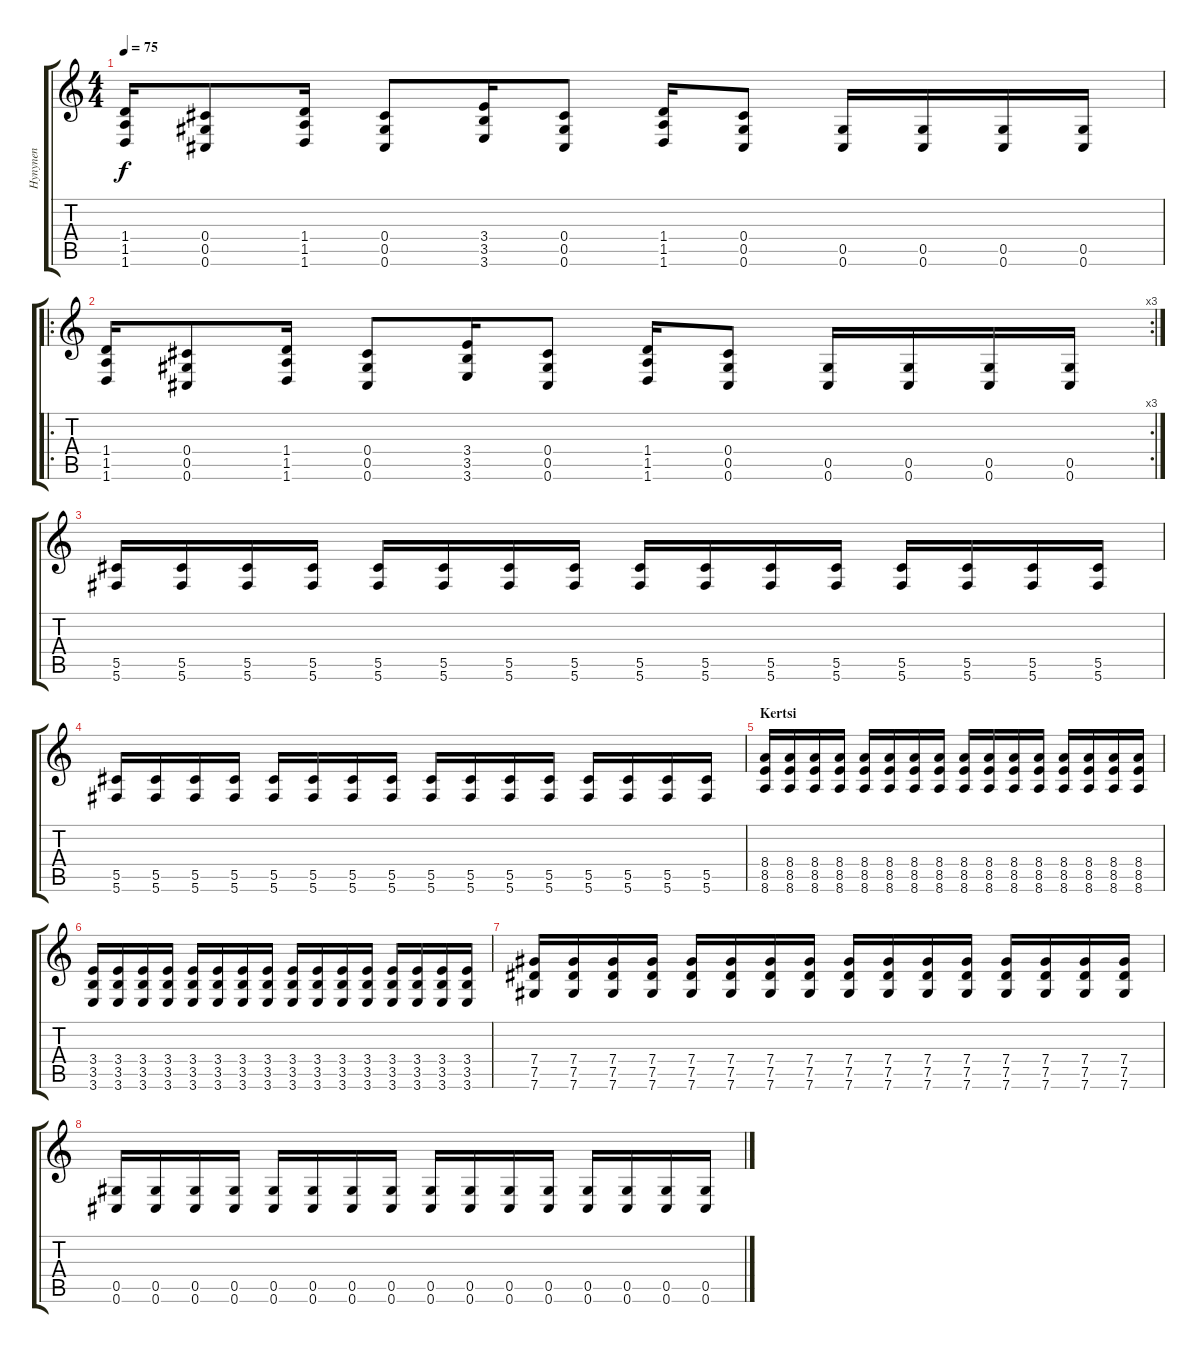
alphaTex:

\track ("Hynynen" "Hynynen") {instrument distortionguitar}
\staff {score tabs}
\tuning (Eb4 Bb3 Gb3 Db3 Ab2 Db2) {hide}
\ts (4 4)
\tempo 75
\clef g2
\ks c
(1.4 1.5 1.6).16{dy f} (0.4 0.5 0.6).8 (1.4 1.5 1.6).16 (0.4 0.5 0.6).8 (3.4 3.5 3.6).16 (0.4 0.5 0.6).8 (1.4 1.5 1.6).16 (0.4 0.5 0.6).8 (0.5 0.6).16 (0.5 0.6).16 (0.5 0.6).16 (0.5 0.6).16 |
\ro
\rc 3
(1.4 1.5 1.6).16 (0.4 0.5 0.6).8 (1.4 1.5 1.6).16 (0.4 0.5 0.6).8 (3.4 3.5 3.6).16 (0.4 0.5 0.6).8 (1.4 1.5 1.6).16 (0.4 0.5 0.6).8 (0.5 0.6).16 (0.5 0.6).16 (0.5 0.6).16 (0.5 0.6).16 |
(5.5 5.6).16 (5.5 5.6).16 (5.5 5.6).16 (5.5 5.6).16 (5.5 5.6).16 (5.5 5.6).16 (5.5 5.6).16 (5.5 5.6).16 (5.5 5.6).16 (5.5 5.6).16 (5.5 5.6).16 (5.5 5.6).16 (5.5 5.6).16 (5.5 5.6).16 (5.5 5.6).16 (5.5 5.6).16 |
(5.5 5.6).16 (5.5 5.6).16 (5.5 5.6).16 (5.5 5.6).16 (5.5 5.6).16 (5.5 5.6).16 (5.5 5.6).16 (5.5 5.6).16 (5.5 5.6).16 (5.5 5.6).16 (5.5 5.6).16 (5.5 5.6).16 (5.5 5.6).16 (5.5 5.6).16 (5.5 5.6).16 (5.5 5.6).16 |
\section ("" "Kertsi")
(8.4 8.5 8.6).16 (8.4 8.5 8.6).16 (8.4 8.5 8.6).16 (8.4 8.5 8.6).16 (8.4 8.5 8.6).16 (8.4 8.5 8.6).16 (8.4 8.5 8.6).16 (8.4 8.5 8.6).16 (8.4 8.5 8.6).16 (8.4 8.5 8.6).16 (8.4 8.5 8.6).16 (8.4 8.5 8.6).16 (8.4 8.5 8.6).16 (8.4 8.5 8.6).16 (8.4 8.5 8.6).16 (8.4 8.5 8.6).16 |
(3.4 3.5 3.6).16 (3.4 3.5 3.6).16 (3.4 3.5 3.6).16 (3.4 3.5 3.6).16 (3.4 3.5 3.6).16 (3.4 3.5 3.6).16 (3.4 3.5 3.6).16 (3.4 3.5 3.6).16 (3.4 3.5 3.6).16 (3.4 3.5 3.6).16 (3.4 3.5 3.6).16 (3.4 3.5 3.6).16 (3.4 3.5 3.6).16 (3.4 3.5 3.6).16 (3.4 3.5 3.6).16 (3.4 3.5 3.6).16 |
(7.4 7.5 7.6).16 (7.4 7.5 7.6).16 (7.4 7.5 7.6).16 (7.4 7.5 7.6).16 (7.4 7.5 7.6).16 (7.4 7.5 7.6).16 (7.4 7.5 7.6).16 (7.4 7.5 7.6).16 (7.4 7.5 7.6).16 (7.4 7.5 7.6).16 (7.4 7.5 7.6).16 (7.4 7.5 7.6).16 (7.4 7.5 7.6).16 (7.4 7.5 7.6).16 (7.4 7.5 7.6).16 (7.4 7.5 7.6).16 |
(0.5 0.6).16 (0.5 0.6).16 (0.5 0.6).16 (0.5 0.6).16 (0.5 0.6).16 (0.5 0.6).16 (0.5 0.6).16 (0.5 0.6).16 (0.5 0.6).16 (0.5 0.6).16 (0.5 0.6).16 (0.5 0.6).16 (0.5 0.6).16 (0.5 0.6).16 (0.5 0.6).16 (0.5 0.6).16
